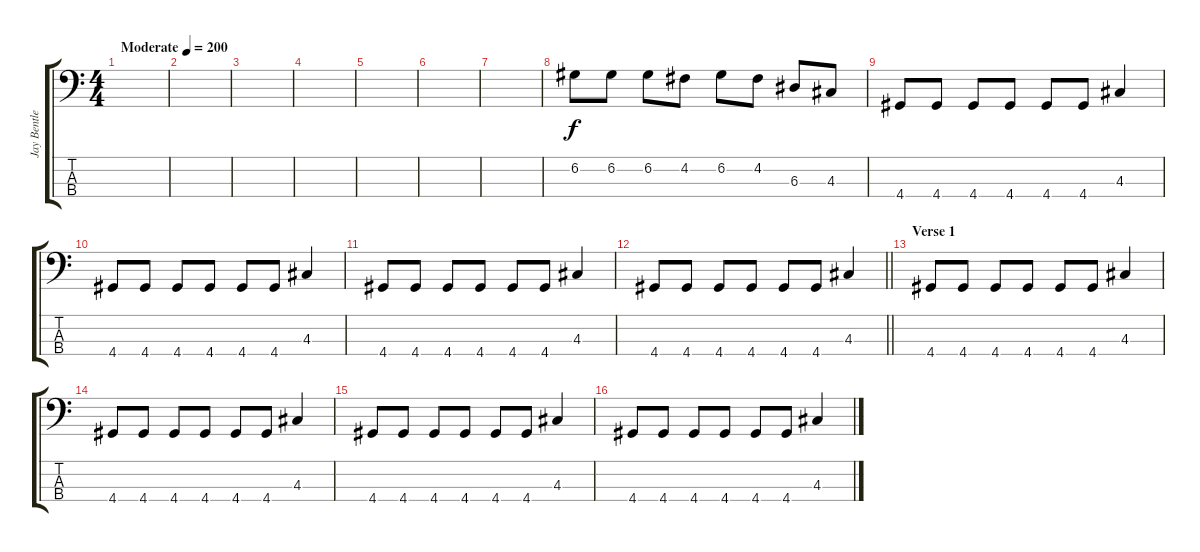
\track ("Jay Bentley" "Jay Bentle") {instrument electricbasspick}
\staff {score tabs}
\tuning (G2 D2 A1 E1) {hide}
\ts (4 4)
\tempo (200 "Moderate")
\clef f4
\ks c
|
|
|
|
|
|
|
6.2.8 6.2.8 6.2.8 4.2.8 6.2.8 4.2.8 6.3.8 4.3.8 |
4.4.8 4.4.8 4.4.8 4.4.8 4.4.8 4.4.8 4.3.4 |
4.4.8 4.4.8 4.4.8 4.4.8 4.4.8 4.4.8 4.3.4 |
4.4.8 4.4.8 4.4.8 4.4.8 4.4.8 4.4.8 4.3.4 |
\barLineRight lightlight
4.4.8 4.4.8 4.4.8 4.4.8 4.4.8 4.4.8 4.3.4 |
\section ("" "Verse 1")
4.4.8 4.4.8 4.4.8 4.4.8 4.4.8 4.4.8 4.3.4 |
4.4.8 4.4.8 4.4.8 4.4.8 4.4.8 4.4.8 4.3.4 |
4.4.8 4.4.8 4.4.8 4.4.8 4.4.8 4.4.8 4.3.4 |
4.4.8 4.4.8 4.4.8 4.4.8 4.4.8 4.4.8 4.3.4
